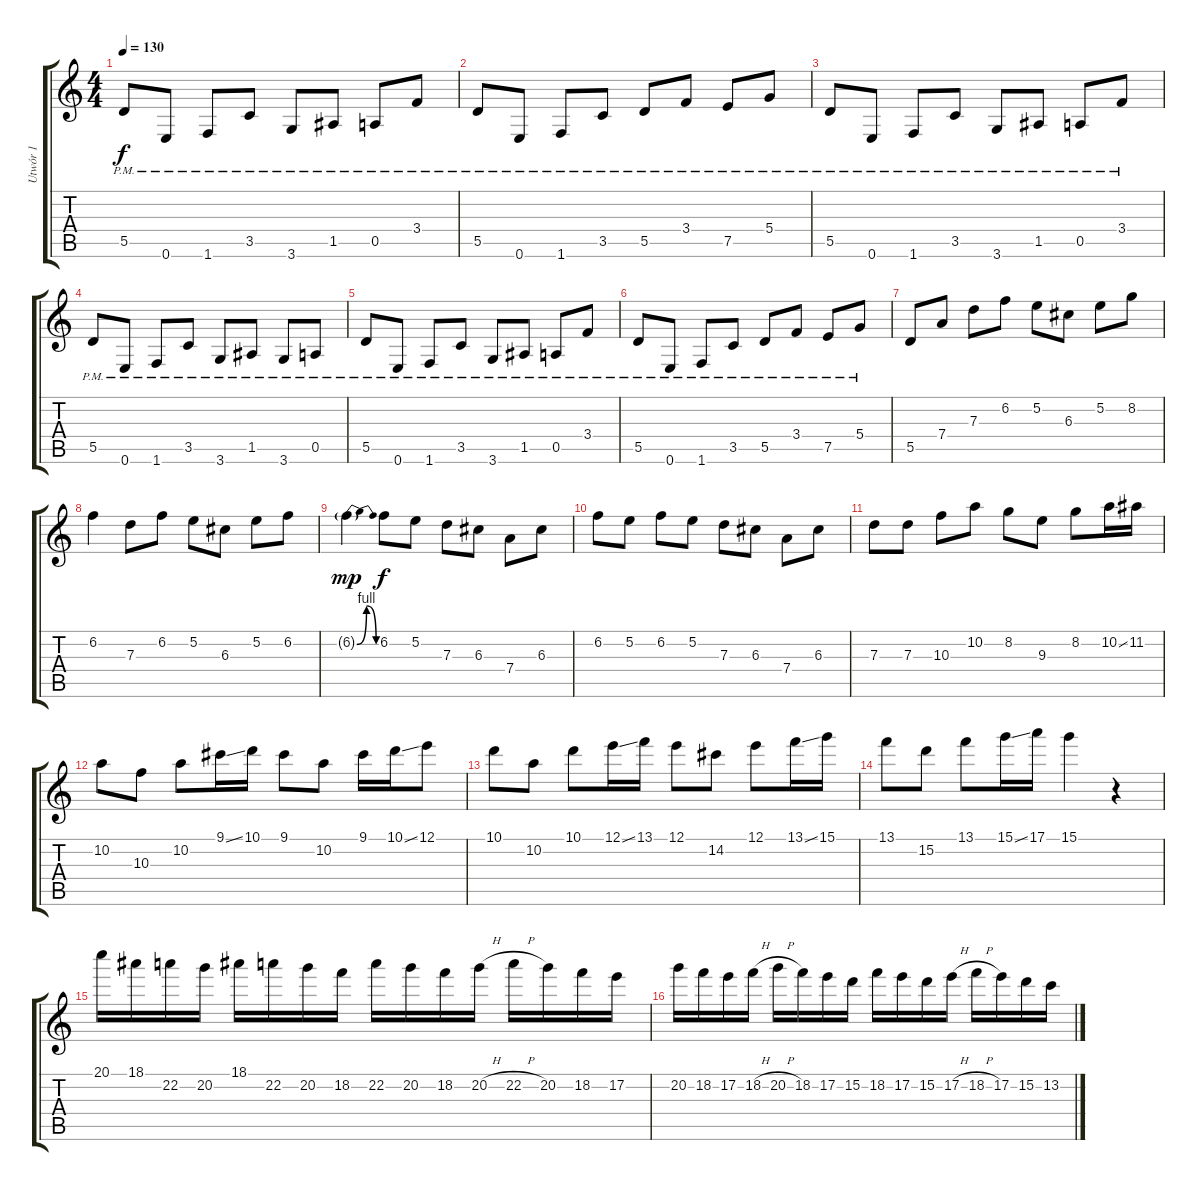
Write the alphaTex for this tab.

\track ("Utwór 1" "Utwór 1") {instrument overdrivenguitar}
\staff {score tabs}
\tuning (E4 B3 G3 D3 A2 E2) {hide}
\ts (4 4)
\tempo 130
\clef g2
\ks c
5.5{pm}.8{dy f} 0.6{pm}.8 1.6{pm}.8 3.5{pm}.8 3.6{pm}.8 1.5{pm}.8 0.5{pm}.8 3.4{pm}.8 |
5.5{pm}.8 0.6{pm}.8 1.6{pm}.8 3.5{pm}.8 5.5{pm}.8 3.4{pm}.8 7.5{pm}.8 5.4{pm}.8 |
5.5{pm}.8 0.6{pm}.8 1.6{pm}.8 3.5{pm}.8 3.6{pm}.8 1.5{pm}.8 0.5{pm}.8 3.4{pm}.8 |
5.5{pm}.8 0.6{pm}.8 1.6{pm}.8 3.5{pm}.8 3.6{pm}.8 1.5{pm}.8 3.6{pm}.8 0.5{pm}.8 |
5.5{pm}.8 0.6{pm}.8 1.6{pm}.8 3.5{pm}.8 3.6{pm}.8 1.5{pm}.8 0.5{pm}.8 3.4{pm}.8 |
5.5{pm}.8 0.6{pm}.8 1.6{pm}.8 3.5{pm}.8 5.5{pm}.8 3.4{pm}.8 7.5{pm}.8 5.4{pm}.8 |
5.5.8 7.4.8 7.3.8 6.2.8 5.2.8 6.3.8 5.2.8 8.2.8 |
6.2.4 7.3.8 6.2.8 5.2.8 6.3.8 5.2.8 6.2.8 |
6.2{be (bendrelease 0 0 15 4 45 4 60 0) g}.4{dy mp} 6.2.8{dy f} 5.2.8 7.3.8 6.3.8 7.4.8 6.3.8 |
6.2.8 5.2.8 6.2.8 5.2.8 7.3.8 6.3.8 7.4.8 6.3.8 |
7.3.8 7.3.8 10.3.8 10.2.8 8.2.8 9.3.8 8.2.8 10.2{ss}.16 11.2.16 |
10.2.8 10.3.8 10.2.8 9.1{ss}.16 10.1.16 9.1.8 10.2.8 9.1.16 10.1{ss}.16 12.1.8 |
10.1.8 10.2.8 10.1.8 12.1{ss}.16 13.1.16 12.1.8 14.2.8 12.1.8 13.1{ss}.16 15.1.16 |
13.1.8 15.2.8 13.1.8 15.1{ss}.16 17.1.16 15.1.4 r.4 |
20.1.16 18.1.16 22.2.16 20.2.16 18.1.16 22.2.16 20.2.16 18.2.16 22.2.16 20.2.16 18.2.16 20.2{h}.16 22.2{h}.16 20.2.16 18.2.16 17.2.16 |
20.2.16 18.2.16 17.2.16 18.2{h}.16 20.2{h}.16 18.2.16 17.2.16 15.2.16 18.2.16 17.2.16 15.2.16 17.2{h}.16 18.2{h}.16 17.2.16 15.2.16 13.2.16
